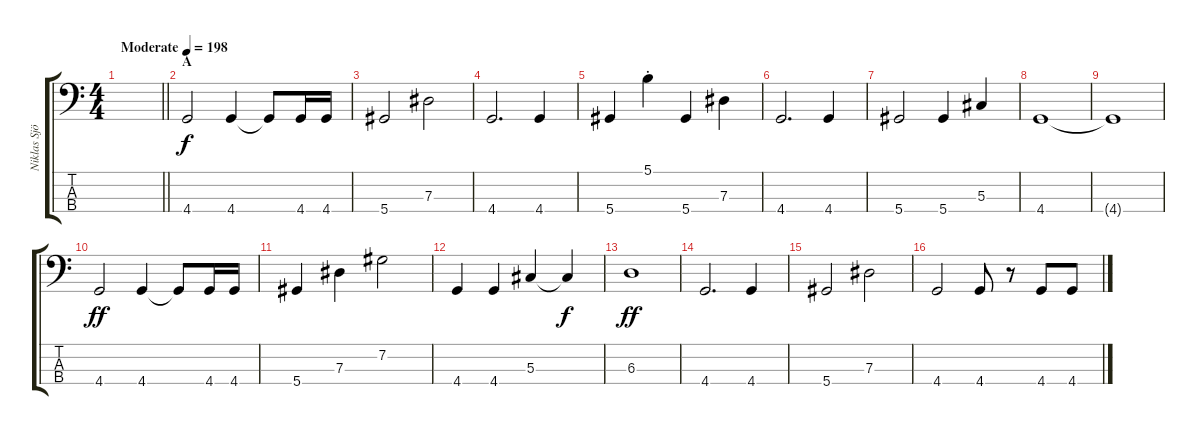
\track ("Niklas Sjöström     (Bass Guitar)" "Niklas Sjö") {instrument electricbassfinger}
\staff {score tabs}
\tuning (Gb2 Db2 Ab1 Eb1) {hide}
\ts (4 4)
\tempo (198 "Moderate")
\clef f4
\barLineRight lightlight
\ks c
|
\section ("" "A")
4.4.2 4.4.4 4.4{t}.8 4.4.16 4.4.16 |
5.4.2 7.3.2 |
4.4.2{d} 4.4.4 |
5.4.4 5.1{st}.4 5.4.4 7.3.4 |
4.4.2{d} 4.4.4 |
5.4.2 5.4.4 5.3.4 |
4.4.1 |
4.4{t}.1{dy f} |
4.4.2{dy ff} 4.4.4 4.4{t}.8 4.4.16 4.4.16 |
5.4.4 7.3.4 7.2.2 |
4.4.4 4.4.4 5.3.4 5.3{t}.4{dy f} |
6.3.1{dy ff} |
4.4.2{d} 4.4.4 |
5.4.2 7.3.2 |
4.4.2 4.4.8 r.8 4.4.8 4.4.8
